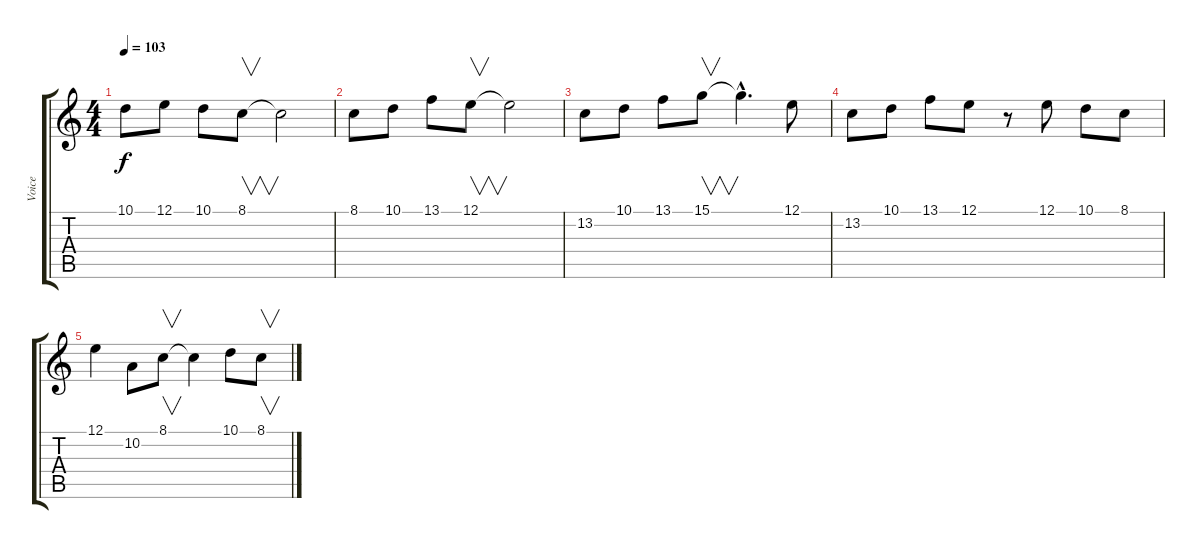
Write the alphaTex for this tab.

\track ("Voice" "Voice") {instrument synthvoice}
\staff {score tabs}
\tuning (E4 B3 G3 D3 A2 E2) {hide}
\ts (4 4)
\tempo 103
\clef g2
\ks c
10.1.8{dy f} 12.1.8 10.1.8 8.1.8{v} 8.1{t}.2 |
8.1.8 10.1.8 13.1.8 12.1.8{v} 12.1{t}.2 |
13.2.8 10.1.8 13.1.8 15.1.8{v} 15.1{hac t}.4{d} 12.1.8 |
13.2.8{volume 13 instrument synthvoice} 10.1.8{volume 11 instrument synthvoice} 13.1.8{volume 10 instrument synthvoice} 12.1.8{volume 8 instrument synthvoice} r.8 12.1.8{volume 8 instrument synthvoice} 10.1.8{volume 7 instrument synthvoice} 8.1.8{volume 6 instrument synthvoice} |
12.1.4{volume 5 instrument synthvoice} 10.2.8{volume 4 instrument synthvoice} 8.1.8{v volume 4 instrument synthvoice} 8.1{t}.4 10.1.8{volume 2 instrument synthvoice} 8.1.8{v volume 2 instrument synthvoice}
